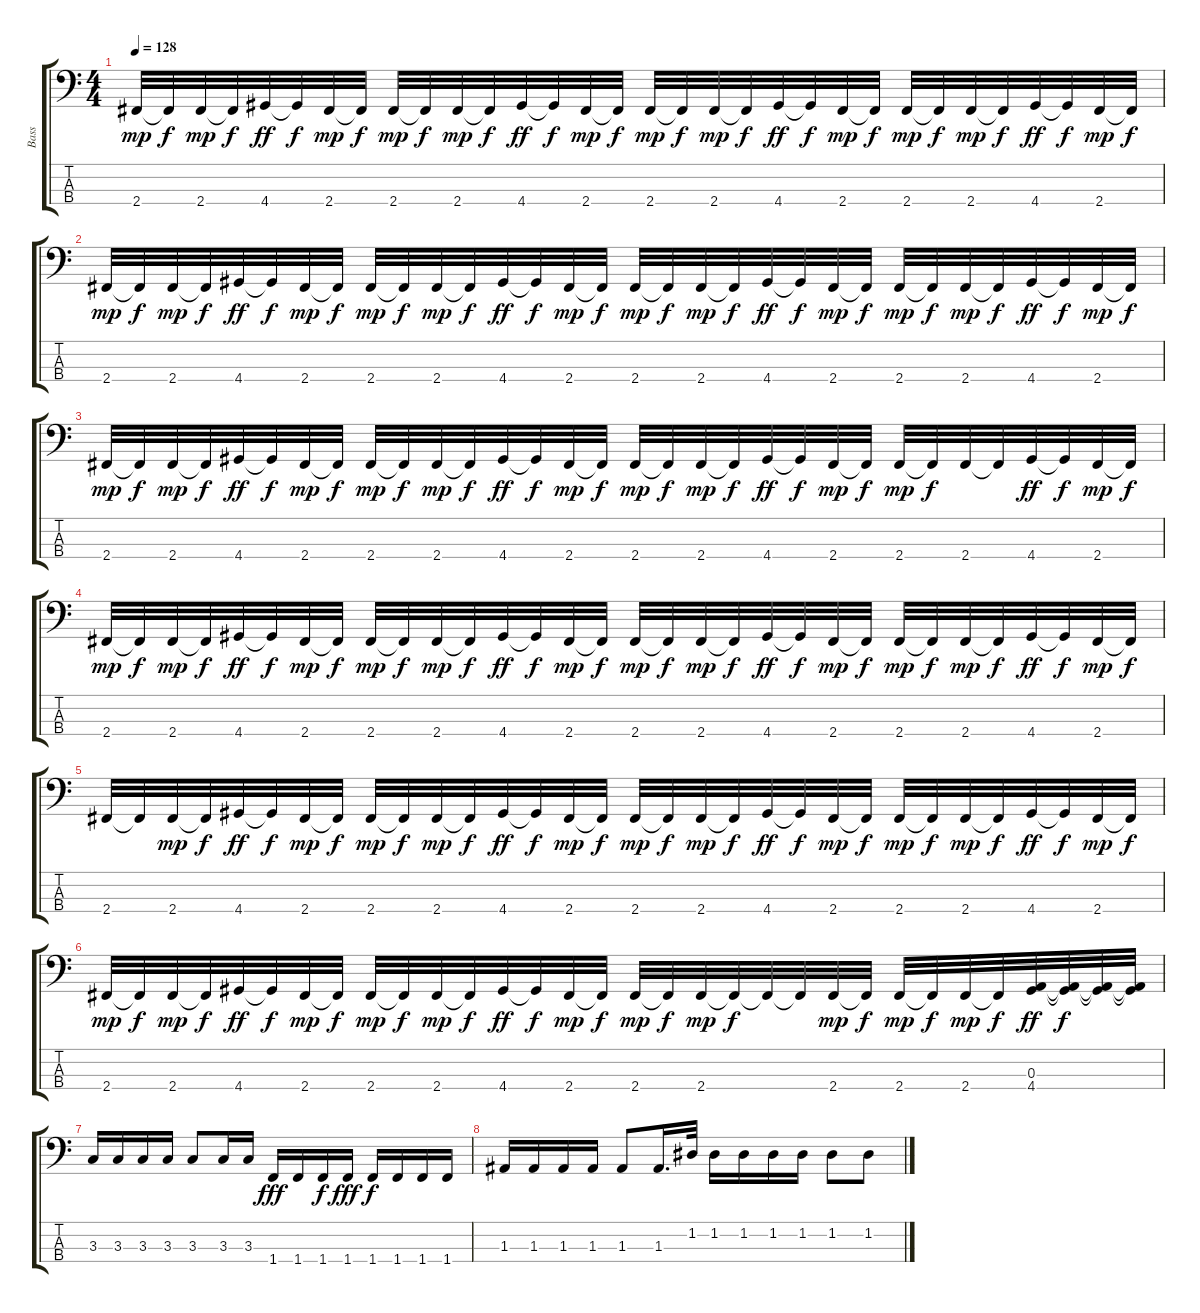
\track ("Bass" "Bass") {instrument electricbassfinger}
\staff {score tabs}
\tuning (G2 D2 A1 E1) {hide}
\ts (4 4)
\tempo 128
\clef f4
\ks c
2.4.32{dy mp} 2.4{t}.32{dy f} 2.4.32{dy mp} 2.4{t}.32{dy f} 4.4.32{dy ff} 4.4{t}.32{dy f} 2.4.32{dy mp} 2.4{t}.32{dy f} 2.4.32{dy mp} 2.4{t}.32{dy f} 2.4.32{dy mp} 2.4{t}.32{dy f} 4.4.32{dy ff} 4.4{t}.32{dy f} 2.4.32{dy mp} 2.4{t}.32{dy f} 2.4.32{dy mp} 2.4{t}.32{dy f} 2.4.32{dy mp} 2.4{t}.32{dy f} 4.4.32{dy ff} 4.4{t}.32{dy f} 2.4.32{dy mp} 2.4{t}.32{dy f} 2.4.32{dy mp} 2.4{t}.32{dy f} 2.4.32{dy mp} 2.4{t}.32{dy f} 4.4.32{dy ff} 4.4{t}.32{dy f} 2.4.32{dy mp} 2.4{t}.32{dy f} |
2.4.32{dy mp} 2.4{t}.32{dy f} 2.4.32{dy mp} 2.4{t}.32{dy f} 4.4.32{dy ff} 4.4{t}.32{dy f} 2.4.32{dy mp} 2.4{t}.32{dy f} 2.4.32{dy mp} 2.4{t}.32{dy f} 2.4.32{dy mp} 2.4{t}.32{dy f} 4.4.32{dy ff} 4.4{t}.32{dy f} 2.4.32{dy mp} 2.4{t}.32{dy f} 2.4.32{dy mp} 2.4{t}.32{dy f} 2.4.32{dy mp} 2.4{t}.32{dy f} 4.4.32{dy ff} 4.4{t}.32{dy f} 2.4.32{dy mp} 2.4{t}.32{dy f} 2.4.32{dy mp} 2.4{t}.32{dy f} 2.4.32{dy mp} 2.4{t}.32{dy f} 4.4.32{dy ff} 4.4{t}.32{dy f} 2.4.32{dy mp} 2.4{t}.32{dy f} |
2.4.32{dy mp} 2.4{t}.32{dy f} 2.4.32{dy mp} 2.4{t}.32{dy f} 4.4.32{dy ff} 4.4{t}.32{dy f} 2.4.32{dy mp} 2.4{t}.32{dy f} 2.4.32{dy mp} 2.4{t}.32{dy f} 2.4.32{dy mp} 2.4{t}.32{dy f} 4.4.32{dy ff} 4.4{t}.32{dy f} 2.4.32{dy mp} 2.4{t}.32{dy f} 2.4.32{dy mp} 2.4{t}.32{dy f} 2.4.32{dy mp} 2.4{t}.32{dy f} 4.4.32{dy ff} 4.4{t}.32{dy f} 2.4.32{dy mp} 2.4{t}.32{dy f} 2.4.32{dy mp} 2.4{t}.32{dy f} 2.4.32 2.4{t}.32 4.4.32{dy ff} 4.4{t}.32{dy f} 2.4.32{dy mp} 2.4{t}.32{dy f} |
2.4.32{dy mp} 2.4{t}.32{dy f} 2.4.32{dy mp} 2.4{t}.32{dy f} 4.4.32{dy ff} 4.4{t}.32{dy f} 2.4.32{dy mp} 2.4{t}.32{dy f} 2.4.32{dy mp} 2.4{t}.32{dy f} 2.4.32{dy mp} 2.4{t}.32{dy f} 4.4.32{dy ff} 4.4{t}.32{dy f} 2.4.32{dy mp} 2.4{t}.32{dy f} 2.4.32{dy mp} 2.4{t}.32{dy f} 2.4.32{dy mp} 2.4{t}.32{dy f} 4.4.32{dy ff} 4.4{t}.32{dy f} 2.4.32{dy mp} 2.4{t}.32{dy f} 2.4.32{dy mp} 2.4{t}.32{dy f} 2.4.32{dy mp} 2.4{t}.32{dy f} 4.4.32{dy ff} 4.4{t}.32{dy f} 2.4.32{dy mp} 2.4{t}.32{dy f} |
2.4.32 2.4{t}.32 2.4.32{dy mp} 2.4{t}.32{dy f} 4.4.32{dy ff} 4.4{t}.32{dy f} 2.4.32{dy mp} 2.4{t}.32{dy f} 2.4.32{dy mp} 2.4{t}.32{dy f} 2.4.32{dy mp} 2.4{t}.32{dy f} 4.4.32{dy ff} 4.4{t}.32{dy f} 2.4.32{dy mp} 2.4{t}.32{dy f} 2.4.32{dy mp} 2.4{t}.32{dy f} 2.4.32{dy mp} 2.4{t}.32{dy f} 4.4.32{dy ff} 4.4{t}.32{dy f} 2.4.32{dy mp} 2.4{t}.32{dy f} 2.4.32{dy mp} 2.4{t}.32{dy f} 2.4.32{dy mp} 2.4{t}.32{dy f} 4.4.32{dy ff} 4.4{t}.32{dy f} 2.4.32{dy mp} 2.4{t}.32{dy f} |
2.4.32{dy mp} 2.4{t}.32{dy f} 2.4.32{dy mp} 2.4{t}.32{dy f} 4.4.32{dy ff} 4.4{t}.32{dy f} 2.4.32{dy mp} 2.4{t}.32{dy f} 2.4.32{dy mp} 2.4{t}.32{dy f} 2.4.32{dy mp} 2.4{t}.32{dy f} 4.4.32{dy ff} 4.4{t}.32{dy f} 2.4.32{dy mp} 2.4{t}.32{dy f} 2.4.32{dy mp} 2.4{t}.32{dy f} 2.4.32{dy mp} 2.4{t}.32{dy f} 2.4{t}.32 2.4{t}.32 2.4.32{dy mp} 2.4{t}.32{dy f} 2.4.32{dy mp} 2.4{t}.32{dy f} 2.4.32{dy mp} 2.4{t}.32{dy f} (0.3 4.4).32{dy ff} (0.3{t} 4.4{t}).32{dy f} (0.3{t} 4.4{t}).32 (0.3{t} 4.4{t}).32 |
3.3.16{instrument electricbassfinger} 3.3.16 3.3.16 3.3.16 3.3.8 3.3.16 3.3.16 1.4.16{dy fff} 1.4.16 1.4.16{dy f} 1.4.16{dy fff} 1.4.16{dy f} 1.4.16 1.4.16 1.4.16 |
1.3.16 1.3.16 1.3.16 1.3.16 1.3.8 1.3.16{d} 1.2.32 1.2.16 1.2.16 1.2.16 1.2.16 1.2.8 1.2.8
